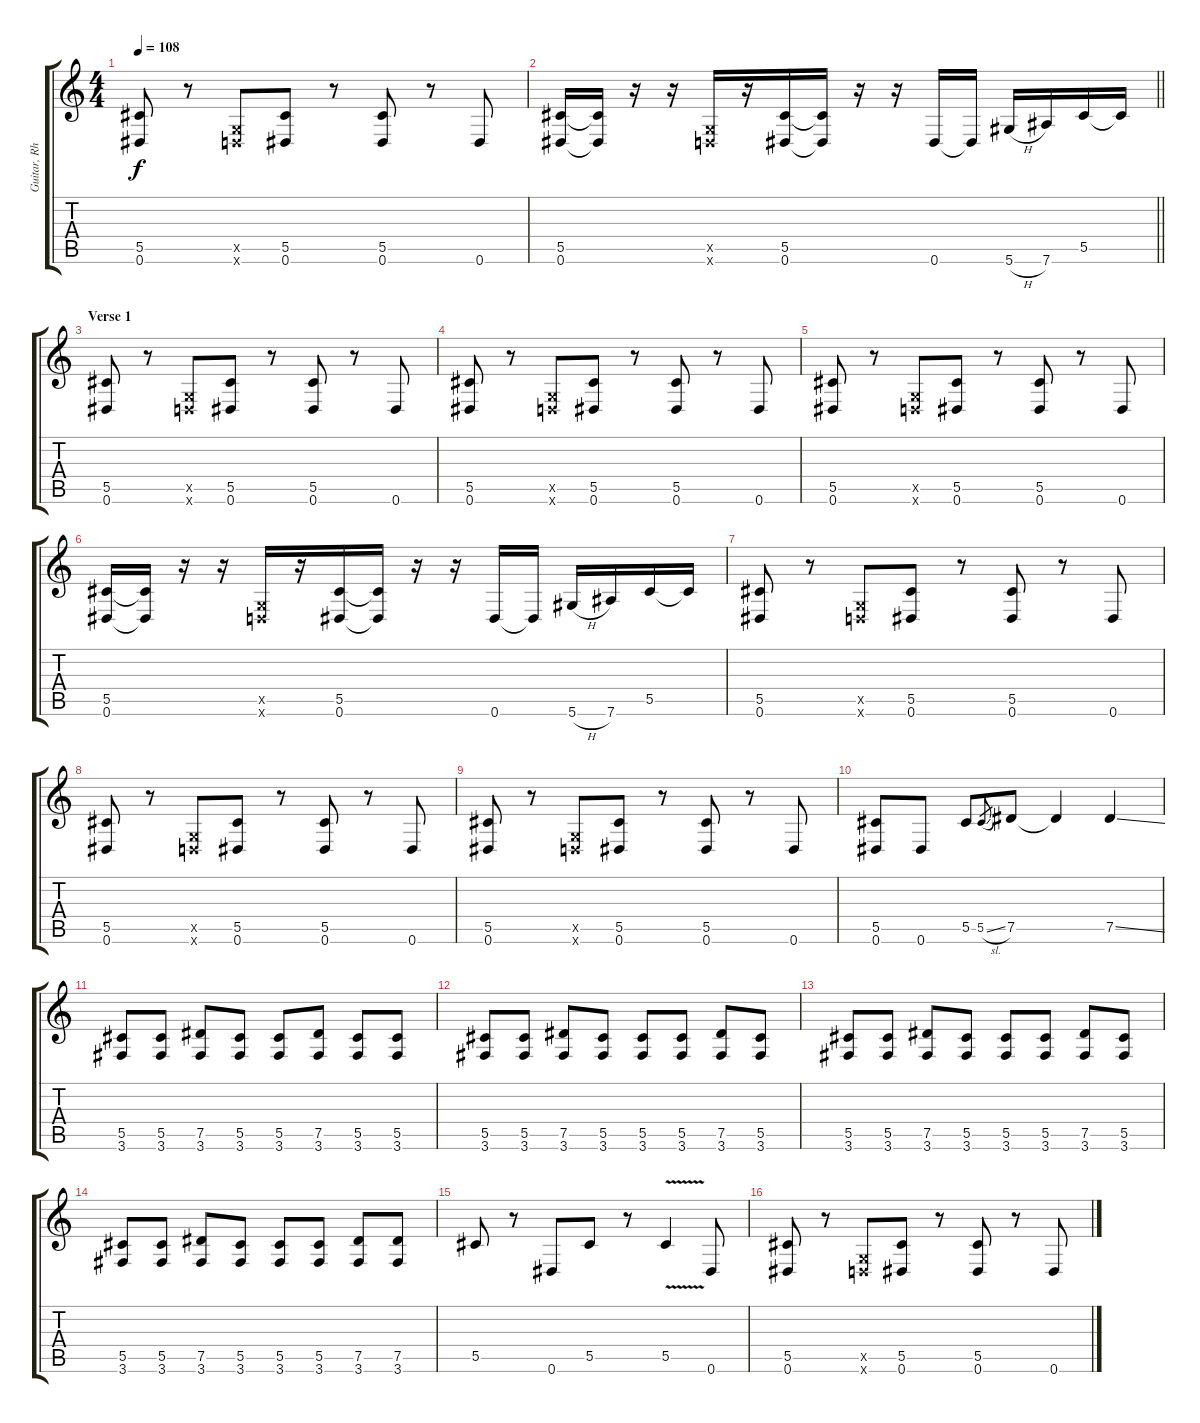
\track ("Guitar, Rhythm" "Guitar, Rh") {instrument distortionguitar}
\staff {score tabs}
\tuning (Eb4 Bb3 Gb3 Db3 Ab2 Eb2) {hide}
\ts (4 4)
\tempo 108
\clef g2
\ks c
(5.5 0.6).8{dy f} r.8 (-1.5{x} -1.6{x}).8 (5.5 0.6).8 r.8 (5.5 0.6).8 r.8 0.6.8 |
\barLineRight lightlight
(5.5 0.6).16 (5.5{t} 0.6{t}).16 r.16 r.16 (-1.5{x} -1.6{x}).16 r.16 (5.5 0.6).16 (5.5{t} 0.6{t}).16 r.16 r.16 0.6.16 0.6{t}.16 5.6{h}.16 7.6.16 5.5.16 5.5{t}.16 |
\section ("" "Verse 1")
(5.5 0.6).8 r.8 (-1.5{x} -1.6{x}).8 (5.5 0.6).8 r.8 (5.5 0.6).8 r.8 0.6.8 |
(5.5 0.6).8 r.8 (-1.5{x} -1.6{x}).8 (5.5 0.6).8 r.8 (5.5 0.6).8 r.8 0.6.8 |
(5.5 0.6).8 r.8 (-1.5{x} -1.6{x}).8 (5.5 0.6).8 r.8 (5.5 0.6).8 r.8 0.6.8 |
(5.5 0.6).16 (5.5{t} 0.6{t}).16 r.16 r.16 (-1.5{x} -1.6{x}).16 r.16 (5.5 0.6).16 (5.5{t} 0.6{t}).16 r.16 r.16 0.6.16 0.6{t}.16 5.6{h}.16 7.6.16 5.5.16 5.5{t}.16 |
(5.5 0.6).8 r.8 (-1.5{x} -1.6{x}).8 (5.5 0.6).8 r.8 (5.5 0.6).8 r.8 0.6.8 |
(5.5 0.6).8 r.8 (-1.5{x} -1.6{x}).8 (5.5 0.6).8 r.8 (5.5 0.6).8 r.8 0.6.8 |
(5.5 0.6).8 r.8 (-1.5{x} -1.6{x}).8 (5.5 0.6).8 r.8 (5.5 0.6).8 r.8 0.6.8 |
(5.5 0.6).8 0.6.8 5.5.8 5.5{sl}.8{gr} 7.5.8 7.5{t}.4 7.5{ss}.4 |
(5.5 3.6).8 (5.5 3.6).8 (7.5 3.6).8 (5.5 3.6).8 (5.5 3.6).8 (7.5 3.6).8 (5.5 3.6).8 (5.5 3.6).8 |
(5.5 3.6).8 (5.5 3.6).8 (7.5 3.6).8 (5.5 3.6).8 (5.5 3.6).8 (5.5 3.6).8 (7.5 3.6).8 (5.5 3.6).8 |
(5.5 3.6).8 (5.5 3.6).8 (7.5 3.6).8 (5.5 3.6).8 (5.5 3.6).8 (5.5 3.6).8 (7.5 3.6).8 (5.5 3.6).8 |
(5.5 3.6).8 (5.5 3.6).8 (7.5 3.6).8 (5.5 3.6).8 (5.5 3.6).8 (5.5 3.6).8 (7.5 3.6).8 (7.5 3.6).8 |
5.5.8 r.8 0.6.8 5.5.8 r.8 5.5{v}.4 0.6.8 |
(5.5 0.6).8 r.8 (-1.5{x} -1.6{x}).8 (5.5 0.6).8 r.8 (5.5 0.6).8 r.8 0.6.8
